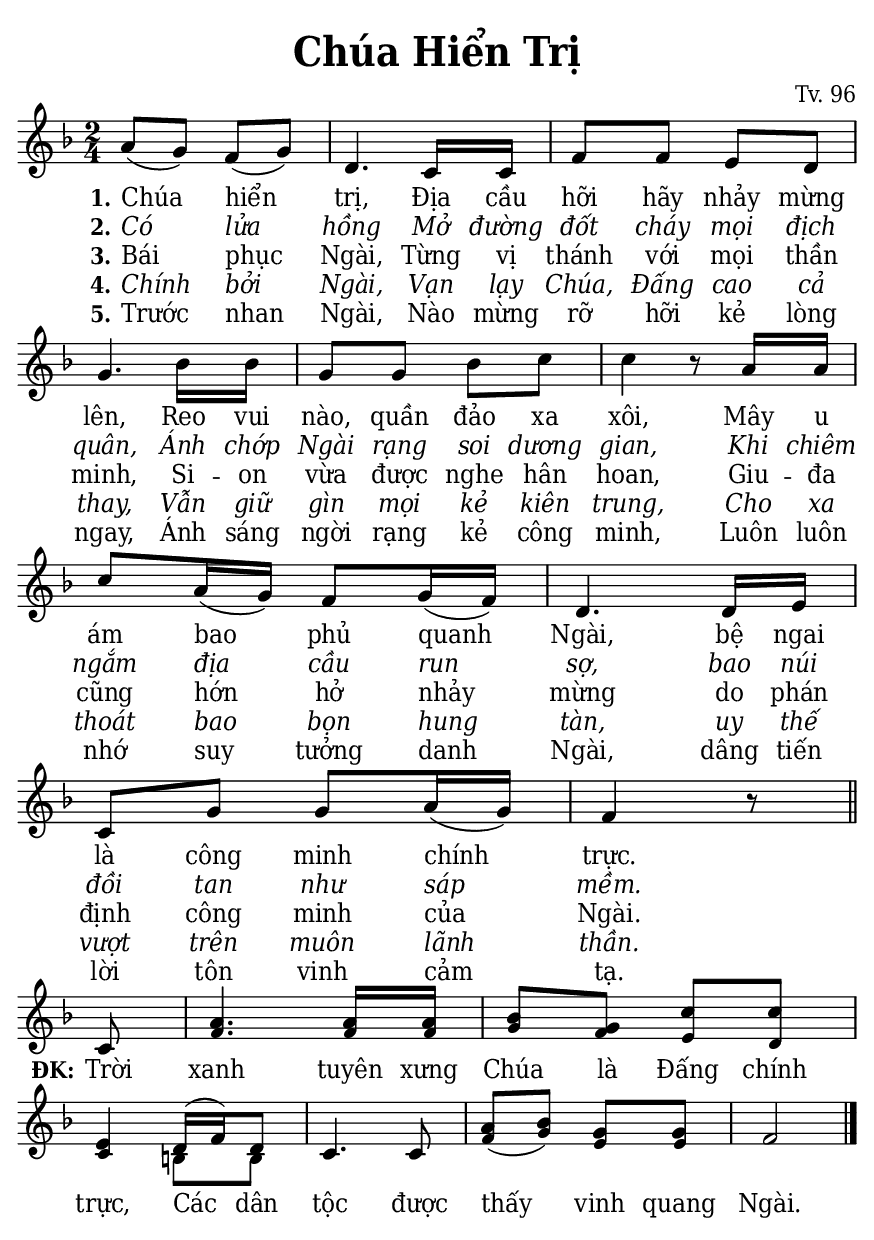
% Cài đặt chung\
\version "2.22.1"
\include "english.ly"

\header {
  title = \markup { \fontsize #1 "Chúa Hiển Trị" }
  composer = "Tv. 96"
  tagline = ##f
}

% Nhạc phiên khúc
nhacPhienKhucSop = \relative c'' {
  a8 (g) f (g) |
  d4. c16 c |
  f8 f e d |
  g4. bf16 bf |
  g8 g bf c |
  c4 r8 a16 a |
  c8 a16 (g) f8 g16 (f) |
  d4. d16 e |
  c8 g' g a16 (g) |
  f4 r8 \bar "||" \break
  
  c |
  a'4. a16 a |
  bf8 g c c |
  e,4 d16 (f) d8 |
  c4. c8 |
  a' (bf) g g |
  f2 \bar "|."
}

nhacPhienKhucAlto = \relative c' {
  R2*9
  r4.
  c8 |
  f4. f16 f |
  g8 f e d |
  c4 b!8 [b] |
  c4. c8 |
  f (g) e e |
  f2
}

% Lời phiên khúc
loiPhienKhucSop = \lyrics {
  <<
    {
      \set stanza = "1."
      Chúa hiển trị, Địa cầu hỡi hãy nhảy mừng lên,
      Reo vui nào, quần đảo xa xôi,
      Mây u ám bao phủ quanh Ngài,
      bệ ngai là công minh chính trực.
    }
    \new Lyrics {
	    \set associatedVoice = "beSop"
	    \set stanza = "2."
      \override Lyrics.LyricText.font-shape = #'italic
	    Có lửa hồng Mở đường đốt cháy mọi địch quân,
	    Ánh chớp Ngài rạng soi dương gian,
	    Khi chiêm ngắm địa cầu run sợ,
	    bao núi đồi tan như sáp mềm.
    }
    \new Lyrics {
	    \set associatedVoice = "beSop"
	    \set stanza = "3."
	    Bái phục Ngài, Từng vị thánh với mọi thần minh,
	    Si -- on vừa được nghe hân hoan,
	    Giu -- đa cũng hớn hở nhảy mừng
	    do phán định công minh của Ngài.
    }
    \new Lyrics {
	    \set associatedVoice = "beSop"
	    \set stanza = "4."
      \override Lyrics.LyricText.font-shape = #'italic
	    Chính bởi Ngài, Vạn lạy Chúa,
	    Đấng cao cả thay,
	    Vẫn giữ gìn mọi kẻ kiên trung,
	    Cho xa thoát bao bọn hung tàn,
	    uy thế vượt trên muôn lãnh thần.
    }
    \new Lyrics {
	    \set associatedVoice = "beSop"
	    \set stanza = "5."
	    Trước nhan Ngài,
	    Nào mừng rỡ hỡi kẻ lòng ngay,
	    Ánh sáng ngời rạng kẻ công minh,
	    Luôn luôn nhớ suy tưởng danh Ngài,
	    dâng tiến lời tôn vinh cảm tạ.
    }
  >>
  \set stanza = "ĐK:"
  Trời xanh tuyên xưng Chúa là Đấng chính trực,
  Các dân tộc được thấy vinh quang Ngài.
}

% Dàn trang
\paper {
  #(set-paper-size "a5")
  top-margin = 3\mm
  bottom-margin = 3\mm
  left-margin = 3\mm
  right-margin = 3\mm
  indent = #0
  #(define fonts
	 (make-pango-font-tree "Deja Vu Serif Condensed"
	 		       "Deja Vu Serif Condensed"
			       "Deja Vu Serif Condensed"
			       (/ 20 20)))
  print-page-number = ##f
  page-count = 1
}

TongNhip = {
  \key f \major \time 2/4
  \set Timing.beamExceptions = #'()
  \set Timing.baseMoment = #(ly:make-moment 1/4)
}

% Đổi kích thước nốt cho bè phụ
notBePhu =
#(define-music-function (font-size music) (number? ly:music?)
   (for-some-music
     (lambda (m)
       (if (music-is-of-type? m 'rhythmic-event)
           (begin
             (set! (ly:music-property m 'tweaks)
                   (cons `(font-size . ,font-size)
                         (ly:music-property m 'tweaks)))
             #t)
           #f))
     music)
   music)

\score {
  \new ChoirStaff <<
    \new Staff \with {
        \consists "Merge_rests_engraver"
        printPartCombineTexts = ##f
      }
      <<
      \new Voice \TongNhip \partCombine 
        \nhacPhienKhucSop
        \notBePhu -1 { \nhacPhienKhucAlto }
      \new NullVoice = beSop \nhacPhienKhucSop
      \new Lyrics \lyricsto beSop \loiPhienKhucSop
      >>
  >>
  \layout {
    \override Lyrics.LyricSpace.minimum-distance = #1.7
    \override Score.BarNumber.break-visibility = ##(#f #f #f)
    \override Score.SpacingSpanner.uniform-stretching = ##t
  } 
}
